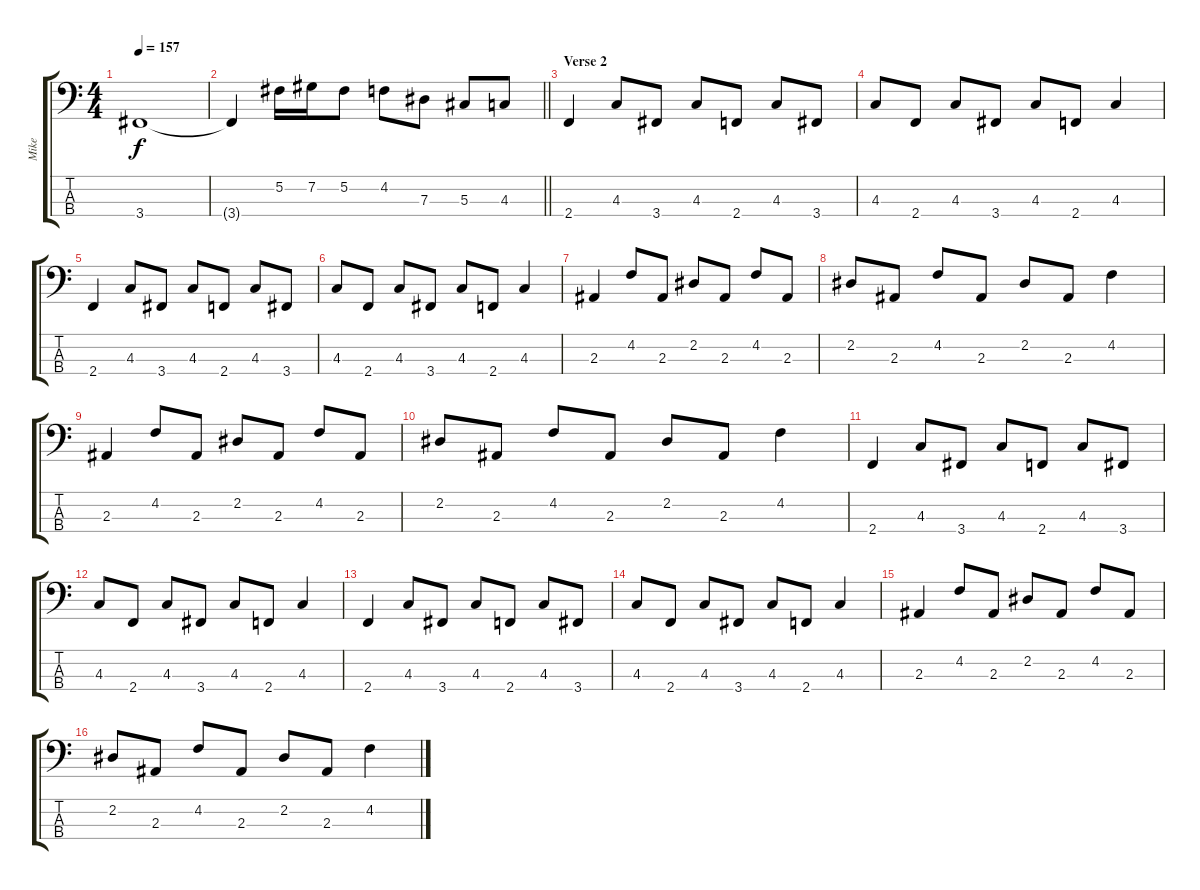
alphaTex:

\track ("Mike" "Mike") {instrument electricbassfinger}
\staff {score tabs}
\tuning (Gb2 Db2 Ab1 Eb1) {hide}
\ts (4 4)
\tempo 157
\clef f4
\ks c
3.4.1{dy f} |
\barLineRight lightlight
3.4{t}.4 5.2.16 7.2.16 5.2.8 4.2.8 7.3.8 5.3.8 4.3.8 |
\section ("" "Verse 2")
2.4.4 4.3.8 3.4.8 4.3.8 2.4.8 4.3.8 3.4.8 |
4.3.8 2.4.8 4.3.8 3.4.8 4.3.8 2.4.8 4.3.4 |
2.4.4 4.3.8 3.4.8 4.3.8 2.4.8 4.3.8 3.4.8 |
4.3.8 2.4.8 4.3.8 3.4.8 4.3.8 2.4.8 4.3.4 |
2.3.4 4.2.8 2.3.8 2.2.8 2.3.8 4.2.8 2.3.8 |
2.2.8 2.3.8 4.2.8 2.3.8 2.2.8 2.3.8 4.2.4 |
2.3.4 4.2.8 2.3.8 2.2.8 2.3.8 4.2.8 2.3.8 |
2.2.8 2.3.8 4.2.8 2.3.8 2.2.8 2.3.8 4.2.4 |
2.4.4 4.3.8 3.4.8 4.3.8 2.4.8 4.3.8 3.4.8 |
4.3.8 2.4.8 4.3.8 3.4.8 4.3.8 2.4.8 4.3.4 |
2.4.4 4.3.8 3.4.8 4.3.8 2.4.8 4.3.8 3.4.8 |
4.3.8 2.4.8 4.3.8 3.4.8 4.3.8 2.4.8 4.3.4 |
2.3.4 4.2.8 2.3.8 2.2.8 2.3.8 4.2.8 2.3.8 |
2.2.8 2.3.8 4.2.8 2.3.8 2.2.8 2.3.8 4.2.4
